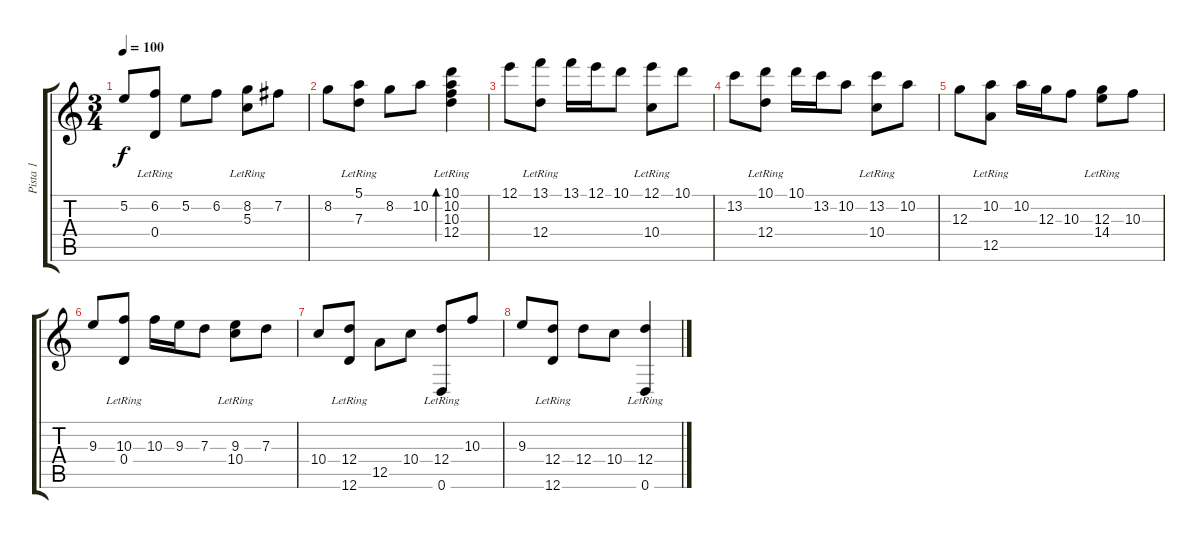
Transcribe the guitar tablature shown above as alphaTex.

\track ("Pista 1" "Pista 1") {instrument acousticguitarsteel}
\staff {score tabs}
\tuning (E4 B3 G3 D3 A2 D2) {hide}
\ts (3 4)
\tempo 100
\clef g2
\ks c
5.2.8{dy f} (6.2 0.4{lr}).8 5.2.8 6.2.8 (8.2 5.3{lr}).8 7.2.8 |
8.2.8 (5.1 7.3{lr}).8 8.2.8 10.2.8 (10.1 10.2 10.3{lr} 12.4{lr}).4{bd 240} |
12.1.8 (13.1 12.4{lr}).8 13.1.16 12.1.16 10.1.8 (12.1 10.4{lr}).8 10.1.8 |
13.2.8 (10.1 12.4{lr}).8 10.1.16 13.2.16 10.2.8 (13.2 10.4{lr}).8 10.2.8 |
12.3.8 (10.2 12.5{lr}).8 10.2.16 12.3.16 10.3.8 (12.3 14.4{lr}).8 10.3.8 |
9.3.8 (10.3 0.4{lr}).8 10.3.16 9.3.16 7.3.8 (9.3 10.4{lr}).8 7.3.8 |
10.4.8 (12.4 12.6{lr}).8 12.5.8 10.4.8 (12.4 0.6{lr}).8 10.3.8 |
9.3.8 (12.4 12.6{lr}).8 12.4.8 10.4.8 (12.4 0.6{lr}).4
